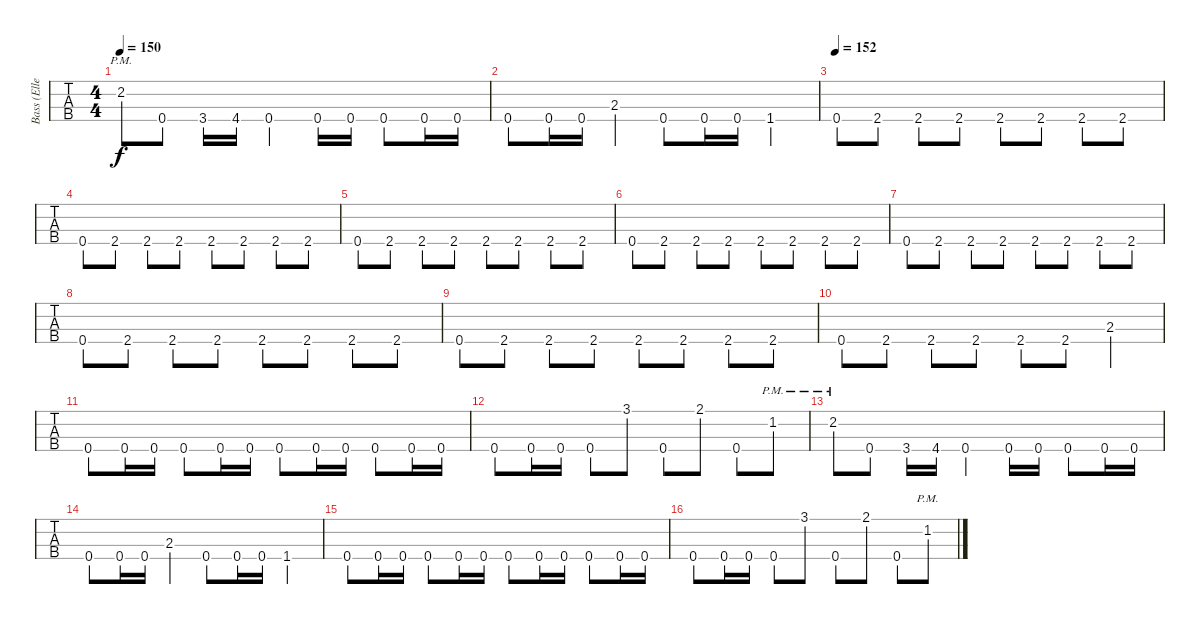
\track ("Bass (Ellefson)" "Bass (Elle") {instrument electricbasspick}
\staff {tabs}
\tuning (G2 D2 A1 E1) {hide}
\ts (4 4)
\tempo 150
\clef f4
\ks c
2.2{pm}.8{dy f} 0.4.8 3.4.16 4.4.16 0.4.4 0.4.16 0.4.16 0.4.8 0.4.16 0.4.16 |
0.4.8 0.4.16 0.4.16 2.3.4 0.4.8 0.4.16 0.4.16 1.4.4 |
\tempo 152
0.4.8 2.4.8 2.4.8 2.4.8 2.4.8 2.4.8 2.4.8 2.4.8 |
0.4.8 2.4.8 2.4.8 2.4.8 2.4.8 2.4.8 2.4.8 2.4.8 |
0.4.8 2.4.8 2.4.8 2.4.8 2.4.8 2.4.8 2.4.8 2.4.8 |
0.4.8 2.4.8 2.4.8 2.4.8 2.4.8 2.4.8 2.4.8 2.4.8 |
0.4.8 2.4.8 2.4.8 2.4.8 2.4.8 2.4.8 2.4.8 2.4.8 |
0.4.8 2.4.8 2.4.8 2.4.8 2.4.8 2.4.8 2.4.8 2.4.8 |
0.4.8 2.4.8 2.4.8 2.4.8 2.4.8 2.4.8 2.4.8 2.4.8 |
0.4.8 2.4.8 2.4.8 2.4.8 2.4.8 2.4.8 2.3.4 |
0.4.8 0.4.16 0.4.16 0.4.8 0.4.16 0.4.16 0.4.8 0.4.16 0.4.16 0.4.8 0.4.16 0.4.16 |
0.4.8 0.4.16 0.4.16 0.4.8 3.1.8 0.4.8 2.1.8 0.4.8 1.2{pm}.8 |
2.2{pm}.8 0.4.8 3.4.16 4.4.16 0.4.4 0.4.16 0.4.16 0.4.8 0.4.16 0.4.16 |
0.4.8 0.4.16 0.4.16 2.3.4 0.4.8 0.4.16 0.4.16 1.4.4 |
0.4.8 0.4.16 0.4.16 0.4.8 0.4.16 0.4.16 0.4.8 0.4.16 0.4.16 0.4.8 0.4.16 0.4.16 |
0.4.8 0.4.16 0.4.16 0.4.8 3.1.8 0.4.8 2.1.8 0.4.8 1.2{pm}.8
